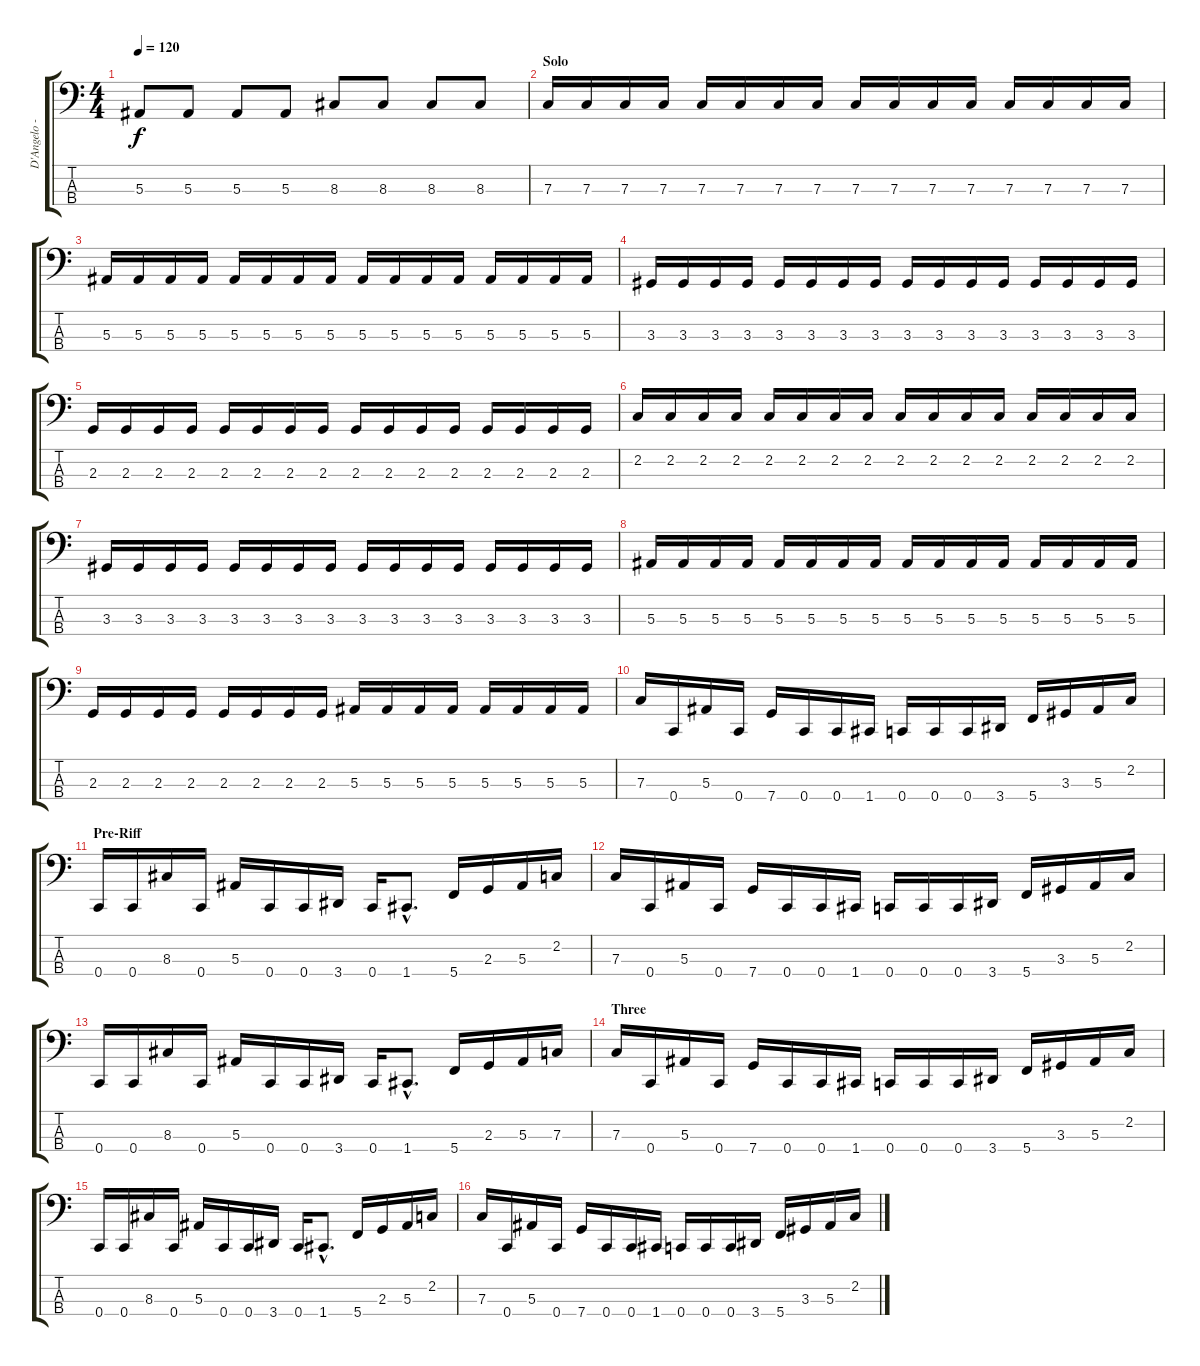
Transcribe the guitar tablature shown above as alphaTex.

\track ("D'Angelo - Bass" "D'Angelo -") {instrument electricbasspick}
\staff {score tabs}
\tuning (Eb2 Bb1 F1 C1) {hide}
\ts (4 4)
\tempo 120
\clef f4
\ks c
5.3.8{dy f} 5.3.8 5.3.8 5.3.8 8.3.8 8.3.8 8.3.8 8.3.8 |
\section ("" "Solo")
7.3.16{instrument electricbassfinger} 7.3.16 7.3.16 7.3.16 7.3.16 7.3.16 7.3.16 7.3.16 7.3.16 7.3.16 7.3.16 7.3.16 7.3.16 7.3.16 7.3.16 7.3.16 |
5.3.16 5.3.16 5.3.16 5.3.16 5.3.16 5.3.16 5.3.16 5.3.16 5.3.16 5.3.16 5.3.16 5.3.16 5.3.16 5.3.16 5.3.16 5.3.16 |
3.3.16 3.3.16 3.3.16 3.3.16 3.3.16 3.3.16 3.3.16 3.3.16 3.3.16 3.3.16 3.3.16 3.3.16 3.3.16 3.3.16 3.3.16 3.3.16 |
2.3.16 2.3.16 2.3.16 2.3.16 2.3.16 2.3.16 2.3.16 2.3.16 2.3.16 2.3.16 2.3.16 2.3.16 2.3.16 2.3.16 2.3.16 2.3.16 |
2.2.16 2.2.16 2.2.16 2.2.16 2.2.16 2.2.16 2.2.16 2.2.16 2.2.16 2.2.16 2.2.16 2.2.16 2.2.16 2.2.16 2.2.16 2.2.16 |
3.3.16 3.3.16 3.3.16 3.3.16 3.3.16 3.3.16 3.3.16 3.3.16 3.3.16 3.3.16 3.3.16 3.3.16 3.3.16 3.3.16 3.3.16 3.3.16 |
5.3.16 5.3.16 5.3.16 5.3.16 5.3.16 5.3.16 5.3.16 5.3.16 5.3.16 5.3.16 5.3.16 5.3.16 5.3.16 5.3.16 5.3.16 5.3.16 |
2.3.16 2.3.16 2.3.16 2.3.16 2.3.16 2.3.16 2.3.16 2.3.16 5.3.16 5.3.16 5.3.16 5.3.16 5.3.16 5.3.16 5.3.16 5.3.16 |
7.3.16{instrument electricbassfinger} 0.4.16 5.3.16 0.4.16 7.4.16 0.4.16 0.4.16 1.4.16 0.4.16 0.4.16 0.4.16 3.4.16 5.4.16 3.3.16 5.3.16 2.2.16 |
\section ("" "Pre-Riff")
0.4.16 0.4.16 8.3.16 0.4.16 5.3.16 0.4.16 0.4.16 3.4.16 0.4.16 1.4{hac}.8{d} 5.4.16 2.3.16 5.3.16 2.2.16 |
7.3.16 0.4.16 5.3.16 0.4.16 7.4.16 0.4.16 0.4.16 1.4.16 0.4.16 0.4.16 0.4.16 3.4.16 5.4.16 3.3.16 5.3.16 2.2.16 |
0.4.16 0.4.16 8.3.16 0.4.16 5.3.16 0.4.16 0.4.16 3.4.16 0.4.16 1.4{hac}.8{d} 5.4.16 2.3.16 5.3.16 7.3.16 |
\section ("" "Three")
7.3.16{instrument electricbassfinger} 0.4.16 5.3.16 0.4.16 7.4.16 0.4.16 0.4.16 1.4.16 0.4.16 0.4.16 0.4.16 3.4.16 5.4.16 3.3.16 5.3.16 2.2.16 |
0.4.16 0.4.16 8.3.16 0.4.16 5.3.16 0.4.16 0.4.16 3.4.16 0.4.16 1.4{hac}.8{d} 5.4.16 2.3.16 5.3.16 2.2.16 |
7.3.16{instrument electricbassfinger} 0.4.16 5.3.16 0.4.16 7.4.16 0.4.16 0.4.16 1.4.16 0.4.16 0.4.16 0.4.16 3.4.16 5.4.16 3.3.16 5.3.16 2.2.16
